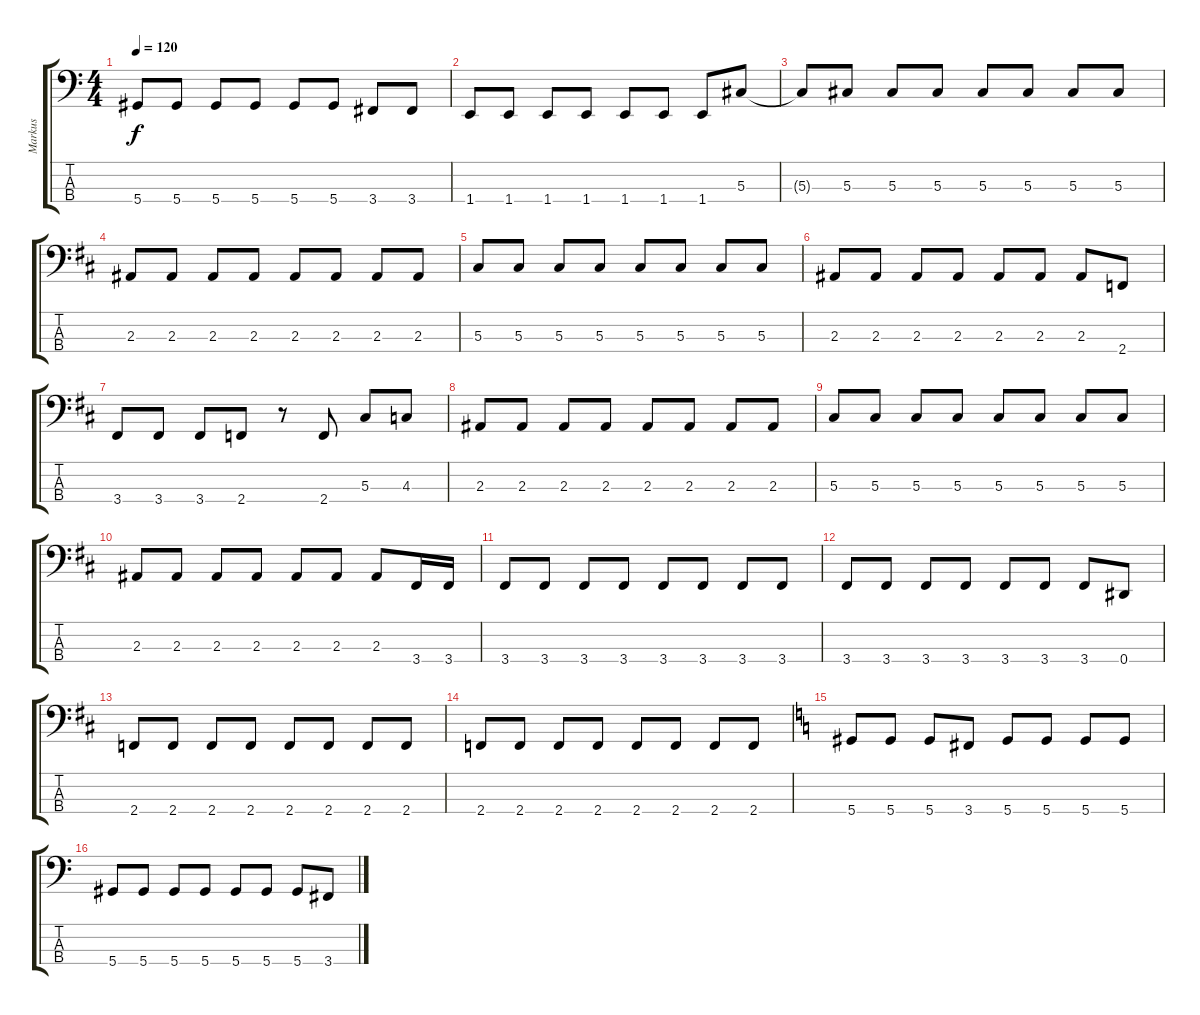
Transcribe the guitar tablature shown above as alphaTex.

\track ("Markus" "Markus") {instrument electricbassfinger}
\staff {score tabs}
\tuning (Gb2 Db2 Ab1 Eb1) {hide}
\ts (4 4)
\tempo 120
\clef f4
\ks aminor
5.4.8{dy f} 5.4.8 5.4.8 5.4.8 5.4.8 5.4.8 3.4.8 3.4.8 |
1.4.8 1.4.8 1.4.8 1.4.8 1.4.8 1.4.8 1.4.8 5.3.8 |
5.3{t}.8 5.3.8 5.3.8 5.3.8 5.3.8 5.3.8 5.3.8 5.3.8 |
\ks bminor
2.3.8 2.3.8 2.3.8 2.3.8 2.3.8 2.3.8 2.3.8 2.3.8 |
5.3.8 5.3.8 5.3.8 5.3.8 5.3.8 5.3.8 5.3.8 5.3.8 |
2.3.8 2.3.8 2.3.8 2.3.8 2.3.8 2.3.8 2.3.8 2.4.8 |
3.4.8 3.4.8 3.4.8 2.4.8 r.8 2.4.8 5.3.8 4.3.8 |
2.3.8 2.3.8 2.3.8 2.3.8 2.3.8 2.3.8 2.3.8 2.3.8 |
5.3.8 5.3.8 5.3.8 5.3.8 5.3.8 5.3.8 5.3.8 5.3.8 |
2.3.8 2.3.8 2.3.8 2.3.8 2.3.8 2.3.8 2.3.8 3.4.16 3.4.16 |
3.4.8 3.4.8 3.4.8 3.4.8 3.4.8 3.4.8 3.4.8 3.4.8 |
3.4.8 3.4.8 3.4.8 3.4.8 3.4.8 3.4.8 3.4.8 0.4.8 |
2.4.8 2.4.8 2.4.8 2.4.8 2.4.8 2.4.8 2.4.8 2.4.8 |
2.4.8 2.4.8 2.4.8 2.4.8 2.4.8 2.4.8 2.4.8 2.4.8 |
\ks aminor
5.4.8 5.4.8 5.4.8 3.4.8 5.4.8 5.4.8 5.4.8 5.4.8 |
5.4.8 5.4.8 5.4.8 5.4.8 5.4.8 5.4.8 5.4.8 3.4.8
